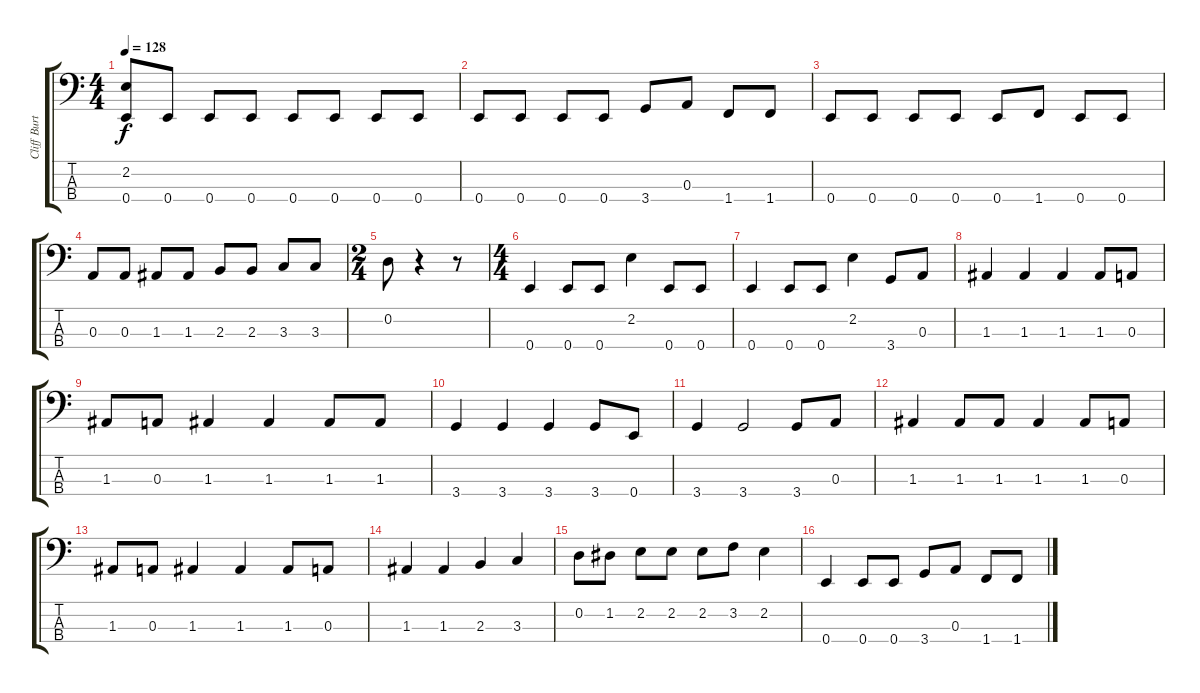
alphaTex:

\track ("Cliff Burton (Bass)" "Cliff Burt") {instrument electricbasspick}
\staff {score tabs}
\tuning (G2 D2 A1 E1) {hide}
\ts (4 4)
\tempo 128
\clef f4
\ks c
(2.2 0.4).8{dy f} 0.4.8 0.4.8 0.4.8 0.4.8 0.4.8 0.4.8 0.4.8 |
0.4.8 0.4.8 0.4.8 0.4.8 3.4.8 0.3.8 1.4.8 1.4.8 |
0.4.8 0.4.8 0.4.8 0.4.8 0.4.8 1.4.8 0.4.8 0.4.8 |
0.3.8 0.3.8 1.3.8 1.3.8 2.3.8 2.3.8 3.3.8 3.3.8 |
\ts (2 4)
0.2.8 r.4 r.8 |
\ts (4 4)
0.4.4 0.4.8 0.4.8 2.2.4 0.4.8 0.4.8 |
0.4.4 0.4.8 0.4.8 2.2.4 3.4.8 0.3.8 |
1.3.4 1.3.4 1.3.4 1.3.8 0.3.8 |
1.3.8 0.3.8 1.3.4 1.3.4 1.3.8 1.3.8 |
3.4.4 3.4.4 3.4.4 3.4.8 0.4.8 |
3.4.4 3.4.2 3.4.8 0.3.8 |
1.3.4 1.3.8 1.3.8 1.3.4 1.3.8 0.3.8 |
1.3.8 0.3.8 1.3.4 1.3.4 1.3.8 0.3.8 |
1.3.4 1.3.4 2.3.4 3.3.4 |
0.2.8 1.2.8 2.2.8 2.2.8 2.2.8 3.2.8 2.2.4 |
0.4.4 0.4.8 0.4.8 3.4.8 0.3.8 1.4.8 1.4.8
